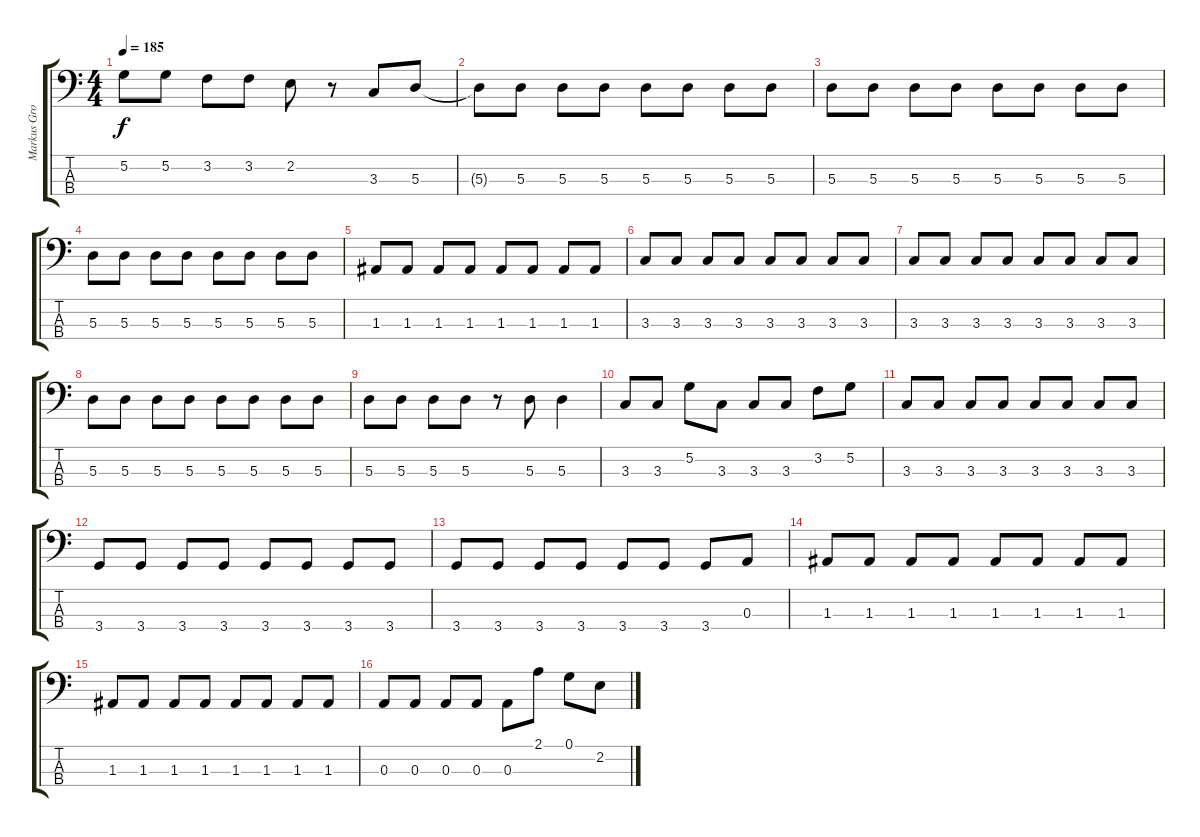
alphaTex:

\track ("Markus Grosspoff" "Markus Gro") {instrument electricbassfinger}
\staff {score tabs}
\tuning (G2 D2 A1 E1) {hide}
\ts (4 4)
\tempo 185
\clef f4
\ks c
5.2.8{dy f} 5.2.8 3.2.8 3.2.8 2.2.8 r.8 3.3.8 5.3.8 |
5.3{t}.8 5.3.8 5.3.8 5.3.8 5.3.8 5.3.8 5.3.8 5.3.8 |
5.3.8 5.3.8 5.3.8 5.3.8 5.3.8 5.3.8 5.3.8 5.3.8 |
5.3.8 5.3.8 5.3.8 5.3.8 5.3.8 5.3.8 5.3.8 5.3.8 |
1.3.8 1.3.8 1.3.8 1.3.8 1.3.8 1.3.8 1.3.8 1.3.8 |
3.3.8 3.3.8 3.3.8 3.3.8 3.3.8 3.3.8 3.3.8 3.3.8 |
3.3.8 3.3.8 3.3.8 3.3.8 3.3.8 3.3.8 3.3.8 3.3.8 |
5.3.8 5.3.8 5.3.8 5.3.8 5.3.8 5.3.8 5.3.8 5.3.8 |
5.3.8 5.3.8 5.3.8 5.3.8 r.8 5.3.8 5.3.4 |
3.3.8 3.3.8 5.2.8 3.3.8 3.3.8 3.3.8 3.2.8 5.2.8 |
3.3.8 3.3.8 3.3.8 3.3.8 3.3.8 3.3.8 3.3.8 3.3.8 |
3.4.8 3.4.8 3.4.8 3.4.8 3.4.8 3.4.8 3.4.8 3.4.8 |
3.4.8 3.4.8 3.4.8 3.4.8 3.4.8 3.4.8 3.4.8 0.3.8 |
1.3.8 1.3.8 1.3.8 1.3.8 1.3.8 1.3.8 1.3.8 1.3.8 |
1.3.8 1.3.8 1.3.8 1.3.8 1.3.8 1.3.8 1.3.8 1.3.8 |
0.3.8 0.3.8 0.3.8 0.3.8 0.3.8 2.1.8 0.1.8 2.2.8
